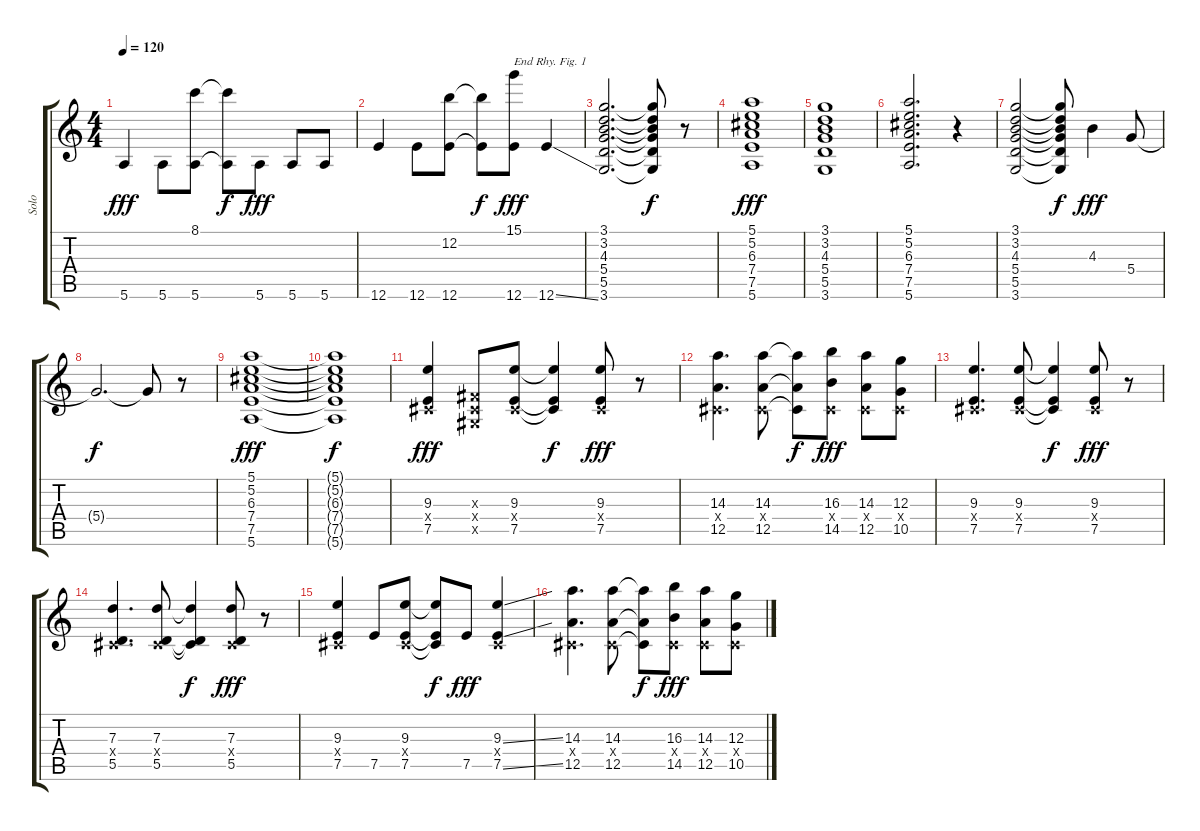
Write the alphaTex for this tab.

\track ("Solo" "Solo") {instrument overdrivenguitar}
\staff {score tabs}
\tuning (E4 B3 G3 D3 A2 E2) {hide}
\ts (4 4)
\tempo 120
\clef g2
\ks c
5.6.4{dy fff} 5.6.8 (8.1 5.6).8 (8.1{t} 5.6{t}).8{dy f} 5.6.8{dy fff} 5.6.8 5.6.8 |
12.6.4 12.6.8 (12.2 12.6).8 (12.2{t} 12.6{t}).8{dy f} (15.1 12.6).8{txt "End Rhy. Fig. 1" dy fff} 12.6{ss}.4 |
(3.1 3.2 4.3 5.4 5.5 3.6).2{d} (3.1{t} 3.2{t} 4.3{t} 5.4{t} 5.5{t} 3.6{t}).8{dy f} r.8 |
(5.1 5.2 6.3 7.4 7.5 5.6).1{dy fff} |
(3.1 3.2 4.3 5.4 5.5 3.6).1 |
(5.1 5.2 6.3 7.4 7.5 5.6).2{d} r.4 |
(3.1 3.2 4.3 5.4 5.5 3.6).2 (3.1{t} 3.2{t} 4.3{t} 5.4{t} 5.5{t} 3.6{t}).8{dy f} 4.3.4{dy fff} 5.4.8 |
5.4{t}.2{d dy f} 5.4{t}.8 r.8 |
(5.1 5.2 6.3 7.4 7.5 5.6).1{dy fff} |
(5.1{t} 5.2{t} 6.3{t} 7.4{t} 7.5{t} 5.6{t}).1{dy f} |
(9.3 -1.4{x} 7.5).4{dy fff} (-1.3{x} -1.4{x} -1.5{x}).8 (9.3 -1.4{x} 7.5).8 (9.3{t} -1.4{t} 7.5{t}).4{dy f} (9.3 -1.4{x} 7.5).8{dy fff} r.8 |
(14.3 -1.4{x} 12.5).4{d} (14.3 -1.4{x} 12.5).8 (14.3{t} -1.4{t} 12.5{t}).8{dy f} (16.3 -1.4{x} 14.5).8{dy fff} (14.3 -1.4{x} 12.5).8 (12.3 -1.4{x} 10.5).8 |
(9.3 -1.4{x} 7.5).4{d} (9.3 -1.4{x} 7.5).8 (9.3{t} -1.4{t} 7.5{t}).4{dy f} (9.3 -1.4{x} 7.5).8{dy fff} r.8 |
(7.3 -1.4{x} 5.5).4{d} (7.3 -1.4{x} 5.5).8 (7.3{t} -1.4{t} 5.5{t}).4{dy f} (7.3 -1.4{x} 5.5).8{dy fff} r.8 |
(9.3 -1.4{x} 7.5).4 7.5.8 (9.3 -1.4{x} 7.5).8 (9.3{t} -1.4{t} 7.5{t}).8{dy f} 7.5.8{dy fff} (9.3{ss} -1.4{x} 7.5{ss}).4 |
(14.3 -1.4{x} 12.5).4{d} (14.3 -1.4{x} 12.5).8 (14.3{t} -1.4{t} 12.5{t}).8{dy f} (16.3 -1.4{x} 14.5).8{dy fff} (14.3 -1.4{x} 12.5).8 (12.3 -1.4{x} 10.5).8
